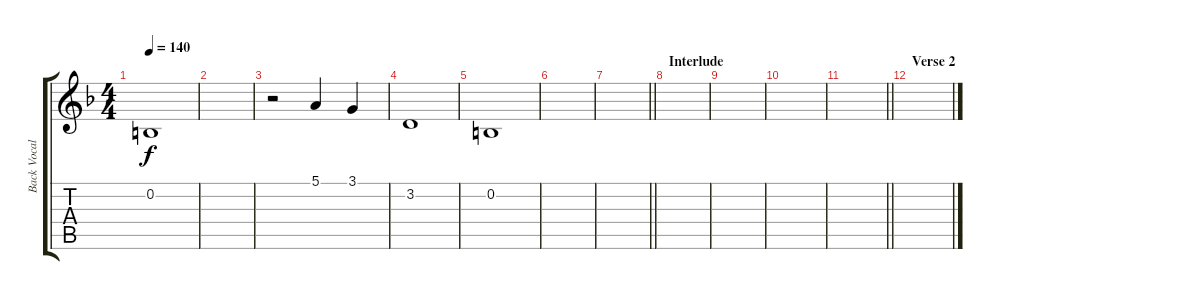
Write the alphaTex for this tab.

\track ("Back Vocals" "Back Vocal") {instrument lead6voice}
\staff {score tabs}
\tuning (E4 B3 G3 D3 A2 E2) {hide}
\ts (4 4)
\tempo 140
\clef g2
\ks f
0.2.1{dy f} |
|
r.2 5.1.4 3.1.4 |
3.2.1 |
0.2.1 |
|
\barLineRight lightlight
|
\section ("" "Interlude")
|
|
|
\barLineRight lightlight
|
\section ("" "Verse 2")
